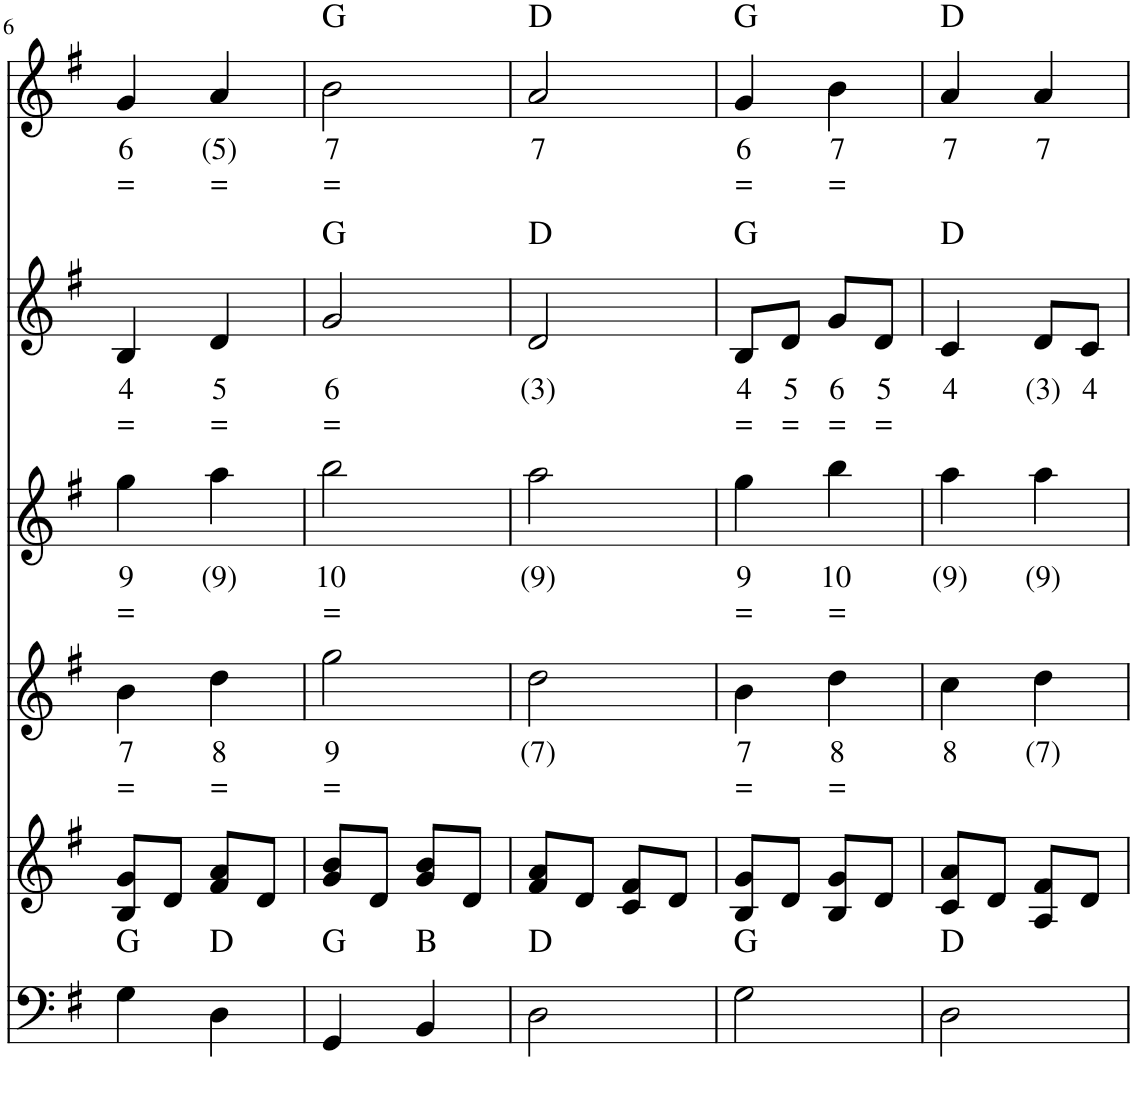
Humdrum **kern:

**kern	**harte	**kern	**kern	**text	**text	**kern	**text	**text	**kern	**text	**text	**kern	**text	**text	**harte
*part6	*part6	*part5	*part4	*part4	*part4	*part3	*part3	*part3	*part2	*part2	*part2	*part1	*part1	*part1	*part1
*staff6	*	*staff5	*staff4	*staff4	*staff4	*staff3	*staff3	*staff3	*staff2	*staff2	*staff2	*staff1	*staff1	*staff1	*
*I"Piano	*	*I"Piano	*I"Accordion	*	*	*I"Accordion	*	*	*I"Stem	*	*	*I"Stem	*	*	*
*I'Pno	*	*I'Pno	*I'Acc	*	*	*I'Acc	*	*	*	*	*	*	*	*	*
!!LO:PB:g=z
*clefF4	*	*clefG2	*clefG2	*	*	*clefG2	*	*	*clefG2	*	*	*clefG2	*	*	*
*k[f#]	*	*k[f#]	*k[f#]	*	*	*k[f#]	*	*	*k[f#]	*	*	*k[f#]	*	*	*
*M2/4	*	*M2/4	*M2/4	*	*	*M2/4	*	*	*M2/4	*	*	*M2/4	*	*	*
=6	=6	=6	=6	=6	=6	=6	=6	=6	=6	=6	=6	=6	=6	=6	=6
!	!	!	!	!LO:LY:b	!LO:LY:b	!	!LO:LY:b	!LO:LY:b	!	!LO:LY:b	!LO:LY:b	!	!LO:LY:b	!LO:LY:b	!
4G\	G:maj	8B/ 8g/L	4b\	7	=	4gg\	9	=	4B/	4	=	4g/	6	=	.
.	.	8d/J	.	.	.	.	.	.	.	.	.	.	.	.	.
!	!	!	!	!LO:LY:b	!LO:LY:b	!	!LO:LY:b	!	!	!LO:LY:b	!LO:LY:b	!	!LO:LY:b	!LO:LY:b	!
4D\	D:maj	8f#/ 8a/L	4dd\	8	=	4aa\	(9)	.	4d/	5	=	4a/	(5)	=	.
.	.	8d/J	.	.	.	.	.	.	.	.	.	.	.	.	.
=7	=7	=7	=7	=7	=7	=7	=7	=7	=7	=7	=7	=7	=7	=7	=7
!	!	!	!	!LO:LY:b	!LO:LY:b	!	!LO:LY:b	!LO:LY:b	!	!LO:LY:b	!LO:LY:b	!	!LO:LY:b	!LO:LY:b	!
4GG/	G:maj	8g/ 8b/L	2gg\	9	=	2bb\	10	=	2g/	6	=	2b\	7	=	G:maj
.	.	8d/J	.	.	.	.	.	.	.	.	.	.	.	.	.
4BB/	B:maj	8g/ 8b/L	.	.	.	.	.	.	.	.	.	.	.	.	.
.	.	8d/J	.	.	.	.	.	.	.	.	.	.	.	.	.
=8	=8	=8	=8	=8	=8	=8	=8	=8	=8	=8	=8	=8	=8	=8	=8
!	!	!	!	!LO:LY:b	!	!	!LO:LY:b	!	!	!LO:LY:b	!	!	!LO:LY:b	!	!
2D\	D:maj	8f#/ 8a/L	2dd\	(7)	.	2aa\	(9)	.	2d/	(3)	.	2a/	7	.	D:maj
.	.	8d/J	.	.	.	.	.	.	.	.	.	.	.	.	.
.	.	8c/ 8f#/L	.	.	.	.	.	.	.	.	.	.	.	.	.
.	.	8d/J	.	.	.	.	.	.	.	.	.	.	.	.	.
=9	=9	=9	=9	=9	=9	=9	=9	=9	=9	=9	=9	=9	=9	=9	=9
!	!	!	!	!LO:LY:b	!LO:LY:b	!	!LO:LY:b	!LO:LY:b	!	!LO:LY:b	!LO:LY:b	!	!LO:LY:b	!LO:LY:b	!
2G\	G:maj	8B/ 8g/L	4b\	7	=	4gg\	9	=	8B/L	4	=	4g/	6	=	G:maj
!	!	!	!	!	!	!	!	!	!	!LO:LY:b	!LO:LY:b	!	!	!	!
.	.	8d/J	.	.	.	.	.	.	8d/J	5	=	.	.	.	.
!	!	!	!	!LO:LY:b	!LO:LY:b	!	!LO:LY:b	!LO:LY:b	!	!LO:LY:b	!LO:LY:b	!	!LO:LY:b	!LO:LY:b	!
.	.	8B/ 8g/L	4dd\	8	=	4bb\	10	=	8g/L	6	=	4b\	7	=	.
!	!	!	!	!	!	!	!	!	!	!LO:LY:b	!LO:LY:b	!	!	!	!
.	.	8d/J	.	.	.	.	.	.	8d/J	5	=	.	.	.	.
=10	=10	=10	=10	=10	=10	=10	=10	=10	=10	=10	=10	=10	=10	=10	=10
!	!	!	!	!LO:LY:b	!	!	!LO:LY:b	!	!	!LO:LY:b	!	!	!LO:LY:b	!	!
2D\	D:maj	8c/ 8a/L	4cc\	8	.	4aa\	(9)	.	4c/	4	.	4a/	7	.	D:maj
.	.	8d/J	.	.	.	.	.	.	.	.	.	.	.	.	.
!	!	!	!	!LO:LY:b	!	!	!LO:LY:b	!	!	!LO:LY:b	!	!	!LO:LY:b	!	!
.	.	8A/ 8f#/L	4dd\	(7)	.	4aa\	(9)	.	8d/L	(3)	.	4a/	7	.	.
!	!	!	!	!	!	!	!	!	!	!LO:LY:b	!	!	!	!	!
.	.	8d/J	.	.	.	.	.	.	8c/J	4	.	.	.	.	.
=	=	=	=	=	=	=	=	=	=	=	=	=	=	=	=
*-	*-	*-	*-	*-	*-	*-	*-	*-	*-	*-	*-	*-	*-	*-	*-
